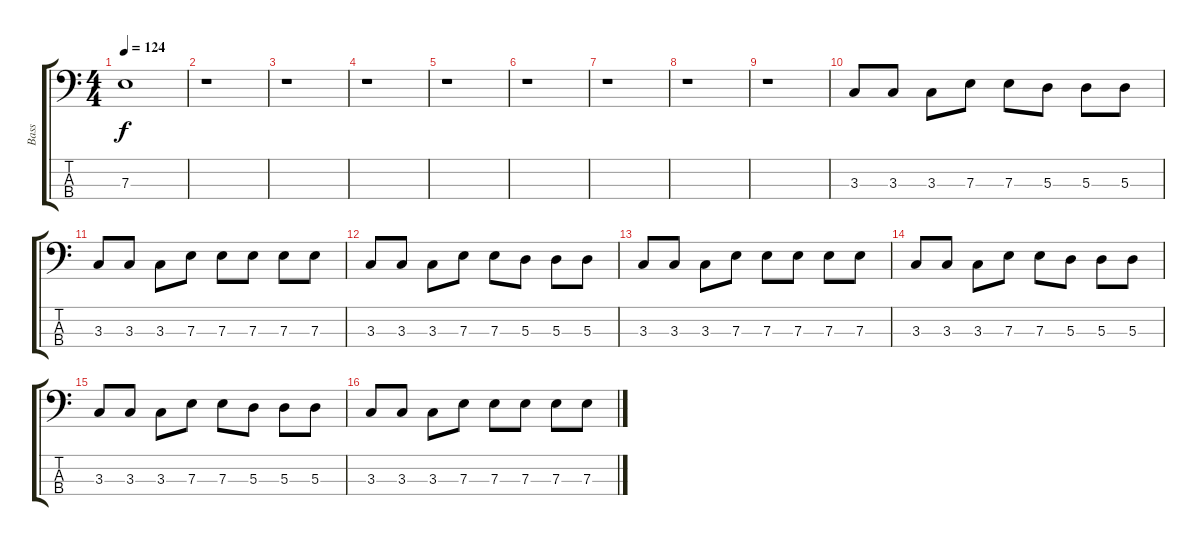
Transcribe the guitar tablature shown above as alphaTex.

\track ("Bass" "Bass") {instrument electricbassfinger}
\staff {score tabs}
\tuning (G2 D2 A1 E1) {hide}
\ts (4 4)
\tempo 124
\clef f4
\ks c
7.3.1{dy f} |
r.1 |
r.1 |
r.1 |
r.1 |
r.1 |
r.1 |
r.1 |
r.1 |
3.3.8 3.3.8 3.3.8 7.3.8 7.3.8 5.3.8 5.3.8 5.3.8 |
3.3.8 3.3.8 3.3.8 7.3.8 7.3.8 7.3.8 7.3.8 7.3.8 |
3.3.8 3.3.8 3.3.8 7.3.8 7.3.8 5.3.8 5.3.8 5.3.8 |
3.3.8 3.3.8 3.3.8 7.3.8 7.3.8 7.3.8 7.3.8 7.3.8 |
3.3.8 3.3.8 3.3.8 7.3.8 7.3.8 5.3.8 5.3.8 5.3.8 |
3.3.8 3.3.8 3.3.8 7.3.8 7.3.8 5.3.8 5.3.8 5.3.8 |
3.3.8 3.3.8 3.3.8 7.3.8 7.3.8 7.3.8 7.3.8 7.3.8
